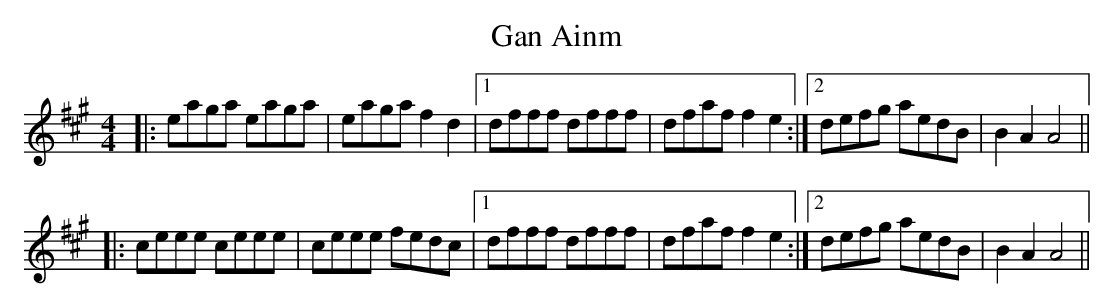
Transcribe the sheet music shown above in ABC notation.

X:1
T: Gan Ainm
M: 4/4
L: 1/8
K: Amaj
|: eaga eaga | eaga f2d2 |1 dfff dfff | dfaf f2e2 :|2 defg aedB | B2A2 A4 ||
|: ceee ceee | ceee fedc |1 dfff dfff | dfaf f2e2 :|2 defg aedB | B2A2 A4 ||
